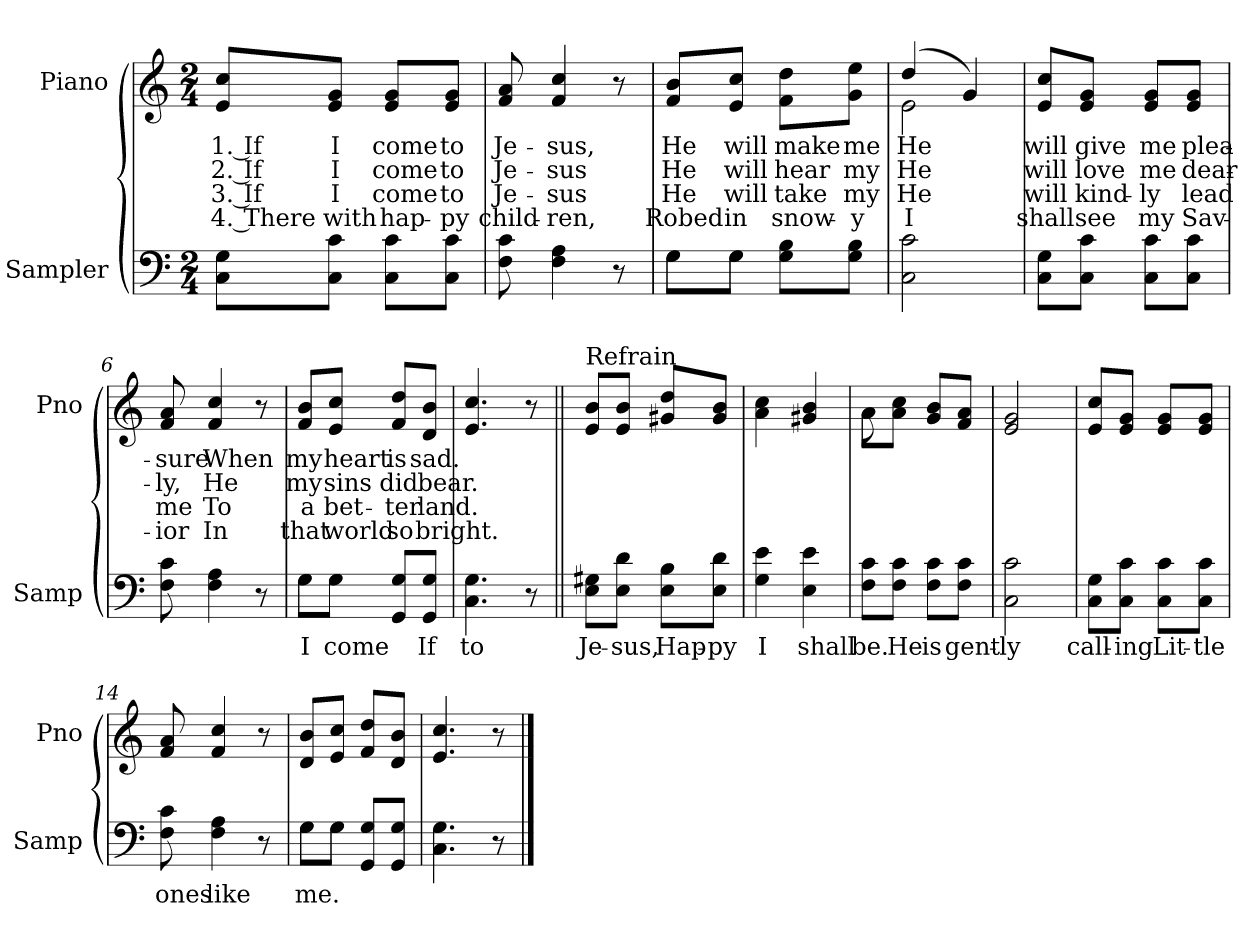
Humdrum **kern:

**kern	**text	**kern	**text	**text	**text	**text
*part2	*part2	*part1	*part1	*part1	*part1	*part1
*staff2	*staff2	*staff1	*staff1	*staff1	*staff1	*staff1
*I"Sampler	*	*I"Piano	*	*	*	*
*I'Samp	*	*I'Pno	*	*	*	*
*clefF4	*	*clefG2	*	*	*	*
*M2/4	*	*M2/4	*	*	*	*
=1	=1	=1	=1	=1	=1	=1
8C\ 8G\L	.	8e/ 8cc/L	1. If	2. If	3. If	4. There
8C\ 8c\J	.	8e/ 8g/J	I	I	I	with
8C\ 8c\L	.	8e/ 8g/L	come	come	come	hap-
8C\ 8c\J	.	8e/ 8g/J	to	to	to	-py
=2	=2	=2	=2	=2	=2	=2
8F 8c	.	8f 8a	Je-	Je-	Je-	child-
4F 4A	.	4f 4cc	-sus,	-sus	-sus	-ren,
8r	.	8r	.	.	.	.
=3	=3	=3	=3	=3	=3	=3
*^	*	*	*	*	*	*
8G\L	8G\L	.	8f/ 8b/L	He	He	He	Robed
8G\J	8G\J	.	8e/ 8cc/J	will	will	will	in
8G\ 8B\L	4ryy	.	8f\ 8dd\L	make	hear	take	snow-
8G\ 8B\J	.	.	8g\ 8ee\J	me	my	my	-y
*v	*v	*	*	*	*	*	*
=4	=4	=4	=4	=4	=4	=4
*	*	*^	*	*	*	*
2C 2c	.	(4dd/	2e	He	He	He	I
.	.	4g/)	.	.	.	.	.
*	*	*v	*v	*	*	*	*
=5	=5	=5	=5	=5	=5	=5
8C\ 8G\L	.	8e/ 8cc/L	will	will	will	shall
8C\ 8c\J	.	8e/ 8g/J	give	love	kind-	see
8C\ 8c\L	.	8e/ 8g/L	me	me	-ly	my
8C\ 8c\J	.	8e/ 8g/J	plea-	dear-	lead	Sav-
=6	=6	=6	=6	=6	=6	=6
8F 8c	.	8f 8a	-sure	-ly,	me	-ior
4F 4A	.	4f 4cc	When	He	To	In
8r	.	8r	.	.	.	.
=7	=7	=7	=7	=7	=7	=7
*^	*	*	*	*	*	*
8G\L	8G\L	I	8f/ 8b/L	my	my	a	that
8G\J	8G\J	come	8e/ 8cc/J	heart	sins	bet-	world
8GG/ 8G/L	4ryy	.	8f/ 8dd/L	is	did	-ter	so
8GG/ 8G/J	.	If	8d/ 8b/J	sad.	bear.	land.	bright.
*v	*v	*	*	*	*	*	*
=8	=8	=8	=8	=8	=8	=8
4.C 4.G	to	4.e 4.cc	.	.	.	.
8r	.	8r	.	.	.	.
=9||	=9||	=9||	=9||	=9||	=9||	=9||
!	!	!LO:TX:t=Refrain	!	!	!	!
8E\ 8G#X\L	Je-	8e/ 8b/L	.	.	.	.
8E\ 8d\J	-sus,	8e/ 8b/J	.	.	.	.
8E\ 8B\L	Hap-	8g#X/ 8dd/L	.	.	.	.
8E\ 8d\J	-py	8g#/ 8b/J	.	.	.	.
=10	=10	=10	=10	=10	=10	=10
4G 4e	I	4a 4cc	.	.	.	.
4E 4e	shall	4g#X 4b	.	.	.	.
=11	=11	=11	=11	=11	=11	=11
*	*	*^	*	*	*	*
8F\ 8c\L	be.	8a\L	8a	.	.	.	.
8F\ 8c\J	He	8a\ 8cc\J	4.ryy	.	.	.	.
8F\ 8c\L	is	8g/ 8b/L	.	.	.	.	.
8F\ 8c\J	gent-	8f/ 8a/J	.	.	.	.	.
*	*	*v	*v	*	*	*	*
=12	=12	=12	=12	=12	=12	=12
2C 2c	-ly	2e 2g	.	.	.	.
=13	=13	=13	=13	=13	=13	=13
8C\ 8G\L	call-	8e/ 8cc/L	.	.	.	.
8C\ 8c\J	-ing	8e/ 8g/J	.	.	.	.
8C\ 8c\L	Lit-	8e/ 8g/L	.	.	.	.
8C\ 8c\J	-tle	8e/ 8g/J	.	.	.	.
=14	=14	=14	=14	=14	=14	=14
8F 8c	ones	8f 8a	.	.	.	.
4F 4A	like	4f 4cc	.	.	.	.
8r	.	8r	.	.	.	.
=15	=15	=15	=15	=15	=15	=15
*^	*	*	*	*	*	*
8G\L	8G\L	me.	8d/ 8b/L	.	.	.	.
8G\J	8G\J	.	8e/ 8cc/J	.	.	.	.
8GG/ 8G/L	4ryy	.	8f/ 8dd/L	.	.	.	.
8GG/ 8G/J	.	.	8d/ 8b/J	.	.	.	.
*v	*v	*	*	*	*	*	*
=16	=16	=16	=16	=16	=16	=16
4.C 4.G	.	4.e 4.cc	.	.	.	.
8r	.	8r	.	.	.	.
==	==	==	==	==	==	==
*-	*-	*-	*-	*-	*-	*-
